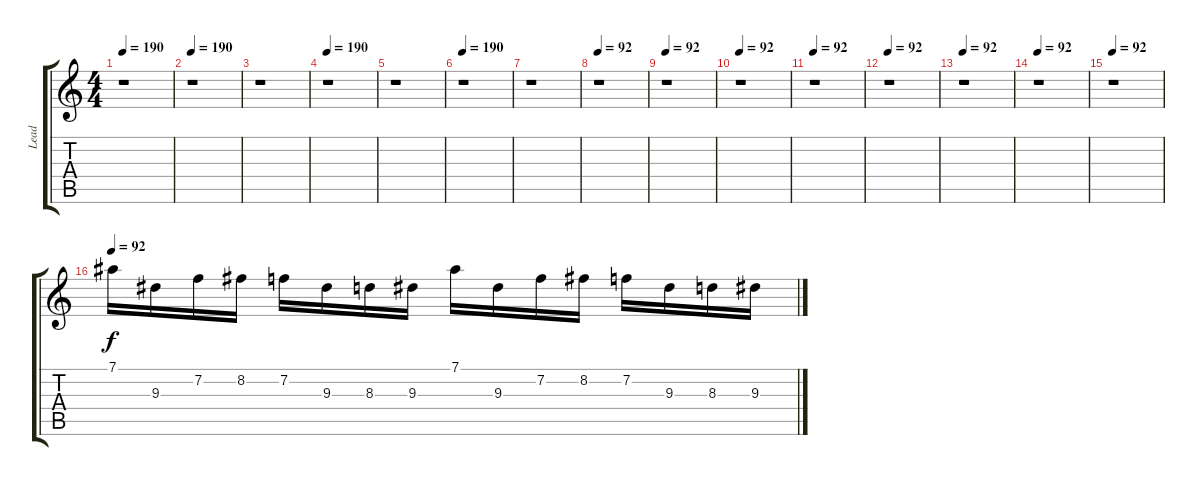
\track ("Lead" "Lead") {instrument distortionguitar}
\staff {score tabs}
\tuning (Eb4 Bb3 Gb3 Db3 Ab2 Eb2) {hide}
\ts (4 4)
\tempo 190
\clef g2
\ks c
r.1{dy f} |
\tempo 190
r.1 |
r.1 |
\tempo 190
r.1 |
r.1 |
\tempo 190
r.1 |
r.1 |
\tempo 92
r.1 |
\tempo 92
r.1 |
\tempo 92
r.1 |
\tempo 92
r.1 |
\tempo 92
r.1 |
\tempo 92
r.1 |
\tempo 92
r.1 |
\tempo 92
r.1 |
\tempo 92
7.1.16{balance 8} 9.3.16 7.2.16 8.2.16 7.2.16 9.3.16 8.3.16 9.3.16 7.1.16 9.3.16 7.2.16 8.2.16 7.2.16 9.3.16 8.3.16 9.3.16
